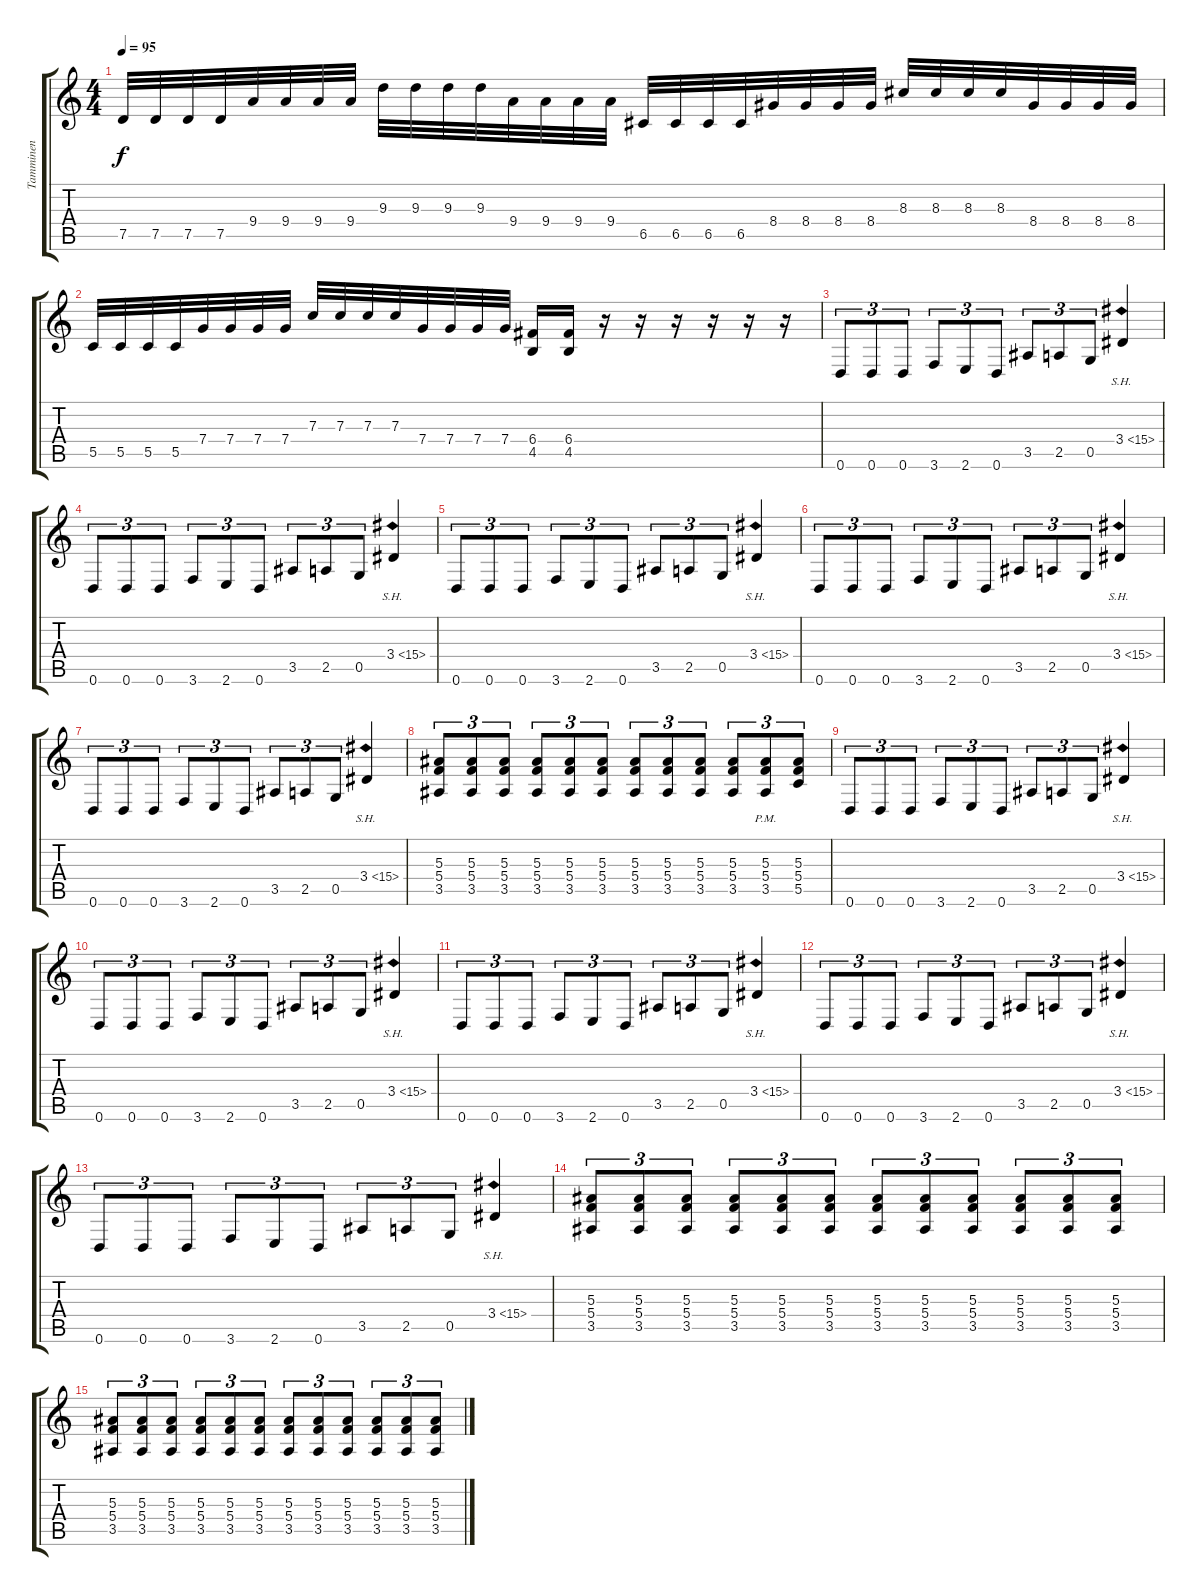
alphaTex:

\track ("Tamminen" "Tamminen") {instrument distortionguitar}
\staff {score tabs}
\tuning (D4 A3 F3 C3 G2 D2) {hide}
\ts (4 4)
\tempo 95
\clef g2
\ks c
7.5.32{dy f} 7.5.32 7.5.32 7.5.32 9.4.32 9.4.32 9.4.32 9.4.32 9.3.32 9.3.32 9.3.32 9.3.32 9.4.32 9.4.32 9.4.32 9.4.32 6.5.32 6.5.32 6.5.32 6.5.32 8.4.32 8.4.32 8.4.32 8.4.32 8.3.32 8.3.32 8.3.32 8.3.32 8.4.32 8.4.32 8.4.32 8.4.32 |
5.5.32 5.5.32 5.5.32 5.5.32 7.4.32 7.4.32 7.4.32 7.4.32 7.3.32 7.3.32 7.3.32 7.3.32 7.4.32 7.4.32 7.4.32 7.4.32 (6.4 4.5).16 (6.4 4.5).16 r.16 r.16 r.16 r.16 r.16 r.16 |
0.6.8{tu (3 2)} 0.6.8{tu (3 2)} 0.6.8{tu (3 2)} 3.6.8{tu (3 2)} 2.6.8{tu (3 2)} 0.6.8{tu (3 2)} 3.5.8{tu (3 2)} 2.5.8{tu (3 2)} 0.5.8{tu (3 2)} 3.4{sh 12}.4 |
0.6.8{tu (3 2)} 0.6.8{tu (3 2)} 0.6.8{tu (3 2)} 3.6.8{tu (3 2)} 2.6.8{tu (3 2)} 0.6.8{tu (3 2)} 3.5.8{tu (3 2)} 2.5.8{tu (3 2)} 0.5.8{tu (3 2)} 3.4{sh 12}.4 |
0.6.8{tu (3 2)} 0.6.8{tu (3 2)} 0.6.8{tu (3 2)} 3.6.8{tu (3 2)} 2.6.8{tu (3 2)} 0.6.8{tu (3 2)} 3.5.8{tu (3 2)} 2.5.8{tu (3 2)} 0.5.8{tu (3 2)} 3.4{sh 12}.4 |
0.6.8{tu (3 2)} 0.6.8{tu (3 2)} 0.6.8{tu (3 2)} 3.6.8{tu (3 2)} 2.6.8{tu (3 2)} 0.6.8{tu (3 2)} 3.5.8{tu (3 2)} 2.5.8{tu (3 2)} 0.5.8{tu (3 2)} 3.4{sh 12}.4 |
0.6.8{tu (3 2)} 0.6.8{tu (3 2)} 0.6.8{tu (3 2)} 3.6.8{tu (3 2)} 2.6.8{tu (3 2)} 0.6.8{tu (3 2)} 3.5.8{tu (3 2)} 2.5.8{tu (3 2)} 0.5.8{tu (3 2)} 3.4{sh 12}.4 |
(5.3 5.4 3.5).8{tu (3 2)} (5.3 5.4 3.5).8{tu (3 2)} (5.3 5.4 3.5).8{tu (3 2)} (5.3 5.4 3.5).8{tu (3 2)} (5.3 5.4 3.5).8{tu (3 2)} (5.3 5.4 3.5).8{tu (3 2)} (5.3 5.4 3.5).8{tu (3 2)} (5.3 5.4 3.5).8{tu (3 2)} (5.3 5.4 3.5).8{tu (3 2)} (5.3 5.4 3.5).8{tu (3 2)} (5.3{pm} 5.4{pm} 3.5{pm}).8{tu (3 2)} (5.3 5.4 5.5).8{tu (3 2)} |
0.6.8{tu (3 2)} 0.6.8{tu (3 2)} 0.6.8{tu (3 2)} 3.6.8{tu (3 2)} 2.6.8{tu (3 2)} 0.6.8{tu (3 2)} 3.5.8{tu (3 2)} 2.5.8{tu (3 2)} 0.5.8{tu (3 2)} 3.4{sh 12}.4 |
0.6.8{tu (3 2)} 0.6.8{tu (3 2)} 0.6.8{tu (3 2)} 3.6.8{tu (3 2)} 2.6.8{tu (3 2)} 0.6.8{tu (3 2)} 3.5.8{tu (3 2)} 2.5.8{tu (3 2)} 0.5.8{tu (3 2)} 3.4{sh 12}.4 |
0.6.8{tu (3 2)} 0.6.8{tu (3 2)} 0.6.8{tu (3 2)} 3.6.8{tu (3 2)} 2.6.8{tu (3 2)} 0.6.8{tu (3 2)} 3.5.8{tu (3 2)} 2.5.8{tu (3 2)} 0.5.8{tu (3 2)} 3.4{sh 12}.4 |
0.6.8{tu (3 2)} 0.6.8{tu (3 2)} 0.6.8{tu (3 2)} 3.6.8{tu (3 2)} 2.6.8{tu (3 2)} 0.6.8{tu (3 2)} 3.5.8{tu (3 2)} 2.5.8{tu (3 2)} 0.5.8{tu (3 2)} 3.4{sh 12}.4 |
0.6.8{tu (3 2)} 0.6.8{tu (3 2)} 0.6.8{tu (3 2)} 3.6.8{tu (3 2)} 2.6.8{tu (3 2)} 0.6.8{tu (3 2)} 3.5.8{tu (3 2)} 2.5.8{tu (3 2)} 0.5.8{tu (3 2)} 3.4{sh 12}.4 |
(5.3 5.4 3.5).8{tu (3 2)} (5.3 5.4 3.5).8{tu (3 2)} (5.3 5.4 3.5).8{tu (3 2)} (5.3 5.4 3.5).8{tu (3 2)} (5.3 5.4 3.5).8{tu (3 2)} (5.3 5.4 3.5).8{tu (3 2)} (5.3 5.4 3.5).8{tu (3 2)} (5.3 5.4 3.5).8{tu (3 2)} (5.3 5.4 3.5).8{tu (3 2)} (5.3 5.4 3.5).8{tu (3 2)} (5.3 5.4 3.5).8{tu (3 2)} (5.3 5.4 3.5).8{tu (3 2)} |
(5.3 5.4 3.5).8{tu (3 2)} (5.3 5.4 3.5).8{tu (3 2)} (5.3 5.4 3.5).8{tu (3 2)} (5.3 5.4 3.5).8{tu (3 2)} (5.3 5.4 3.5).8{tu (3 2)} (5.3 5.4 3.5).8{tu (3 2)} (5.3 5.4 3.5).8{tu (3 2)} (5.3 5.4 3.5).8{tu (3 2)} (5.3 5.4 3.5).8{tu (3 2)} (5.3 5.4 3.5).8{tu (3 2)} (5.3 5.4 3.5).8{tu (3 2)} (5.3 5.4 3.5).8{tu (3 2)}
